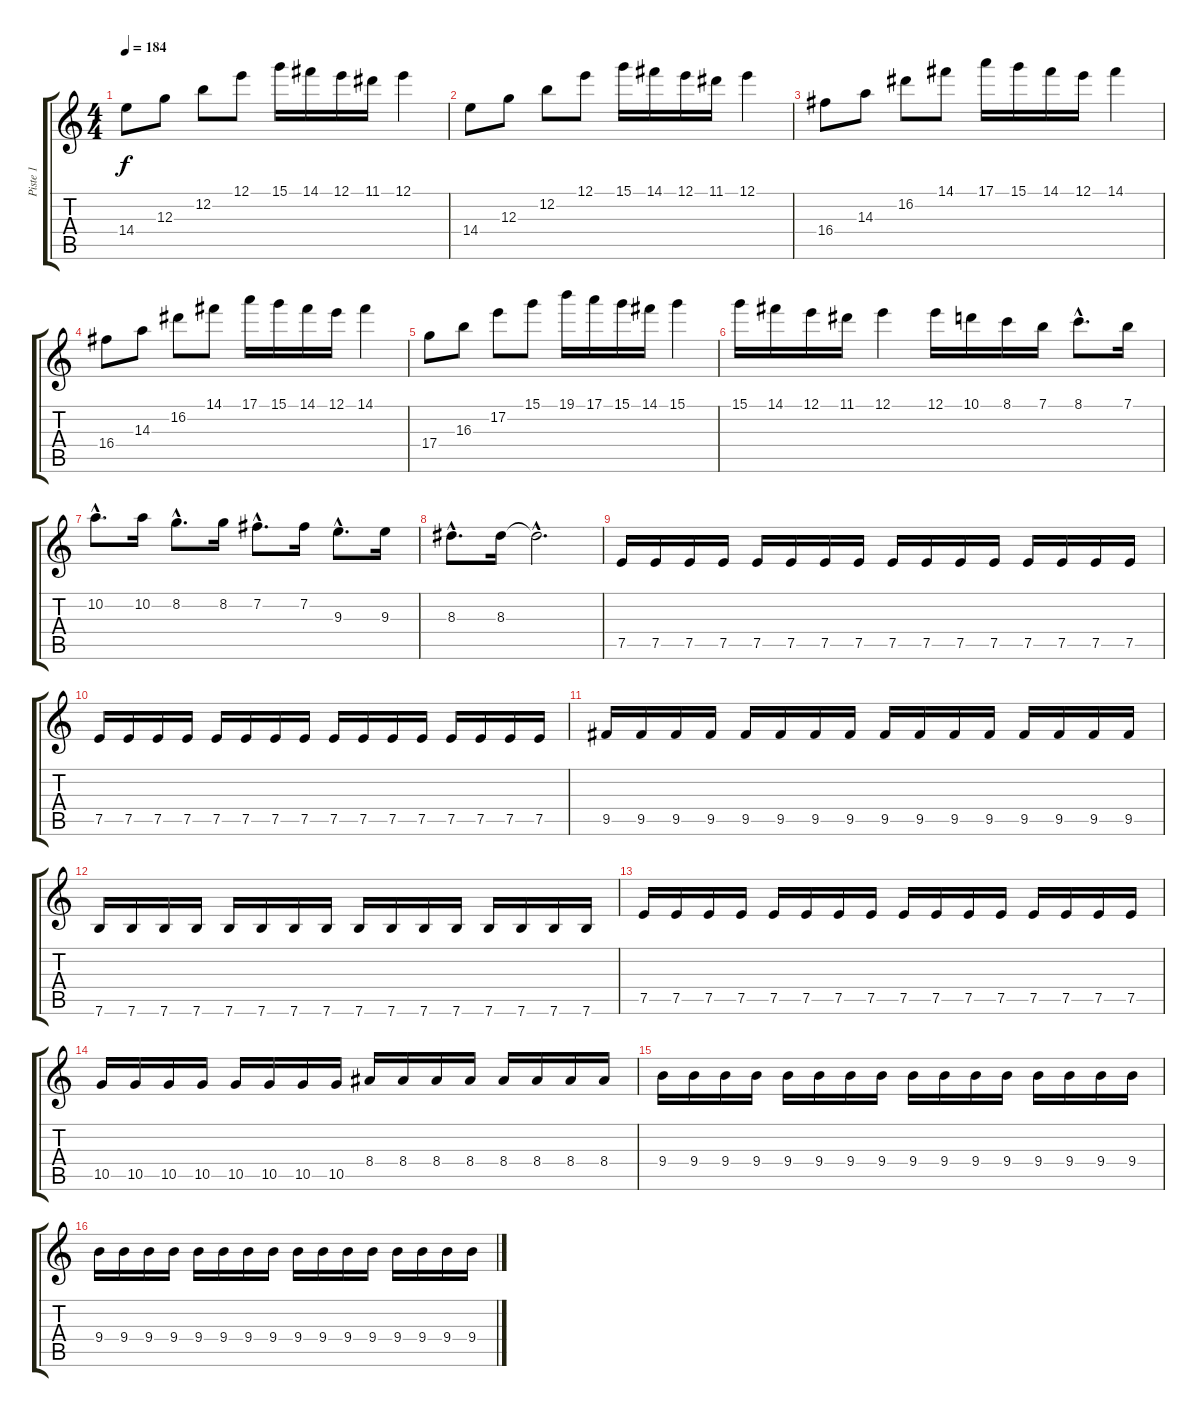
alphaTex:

\track ("Piste 1" "Piste 1") {instrument distortionguitar}
\staff {score tabs}
\tuning (E4 B3 G3 D3 A2 E2) {hide}
\ts (4 4)
\tempo 184
\clef g2
\ks c
14.4.8{dy f instrument distortionguitar} 12.3.8 12.2.8 12.1.8 15.1.16 14.1.16 12.1.16 11.1.16 12.1.4 |
14.4.8 12.3.8 12.2.8 12.1.8 15.1.16 14.1.16 12.1.16 11.1.16 12.1.4 |
16.4.8 14.3.8 16.2.8 14.1.8 17.1.16 15.1.16 14.1.16 12.1.16 14.1.4 |
16.4.8 14.3.8 16.2.8 14.1.8 17.1.16 15.1.16 14.1.16 12.1.16 14.1.4 |
17.4.8 16.3.8 17.2.8 15.1.8 19.1.16 17.1.16 15.1.16 14.1.16 15.1.4 |
15.1.16 14.1.16 12.1.16 11.1.16 12.1.4 12.1.16 10.1.16 8.1.16 7.1.16 8.1{hac}.8{d} 7.1.16 |
10.2{hac}.8{d} 10.2.16 8.2{hac}.8{d} 8.2.16 7.2{hac}.8{d} 7.2.16 9.3{hac}.8{d} 9.3.16 |
8.3{hac}.8{d} 8.3.16 8.3{hac t}.2{d} |
7.5.16 7.5.16 7.5.16 7.5.16 7.5.16 7.5.16 7.5.16 7.5.16 7.5.16 7.5.16 7.5.16 7.5.16 7.5.16 7.5.16 7.5.16 7.5.16 |
7.5.16 7.5.16 7.5.16 7.5.16 7.5.16 7.5.16 7.5.16 7.5.16 7.5.16 7.5.16 7.5.16 7.5.16 7.5.16 7.5.16 7.5.16 7.5.16 |
9.5.16 9.5.16 9.5.16 9.5.16 9.5.16 9.5.16 9.5.16 9.5.16 9.5.16 9.5.16 9.5.16 9.5.16 9.5.16 9.5.16 9.5.16 9.5.16 |
7.6.16 7.6.16 7.6.16 7.6.16 7.6.16 7.6.16 7.6.16 7.6.16 7.6.16 7.6.16 7.6.16 7.6.16 7.6.16 7.6.16 7.6.16 7.6.16 |
7.5.16 7.5.16 7.5.16 7.5.16 7.5.16 7.5.16 7.5.16 7.5.16 7.5.16 7.5.16 7.5.16 7.5.16 7.5.16 7.5.16 7.5.16 7.5.16 |
10.5.16 10.5.16 10.5.16 10.5.16 10.5.16 10.5.16 10.5.16 10.5.16 8.4.16 8.4.16 8.4.16 8.4.16 8.4.16 8.4.16 8.4.16 8.4.16 |
9.4.16 9.4.16 9.4.16 9.4.16 9.4.16 9.4.16 9.4.16 9.4.16 9.4.16 9.4.16 9.4.16 9.4.16 9.4.16 9.4.16 9.4.16 9.4.16 |
9.4.16 9.4.16 9.4.16 9.4.16 9.4.16 9.4.16 9.4.16 9.4.16 9.4.16 9.4.16 9.4.16 9.4.16 9.4.16 9.4.16 9.4.16 9.4.16
